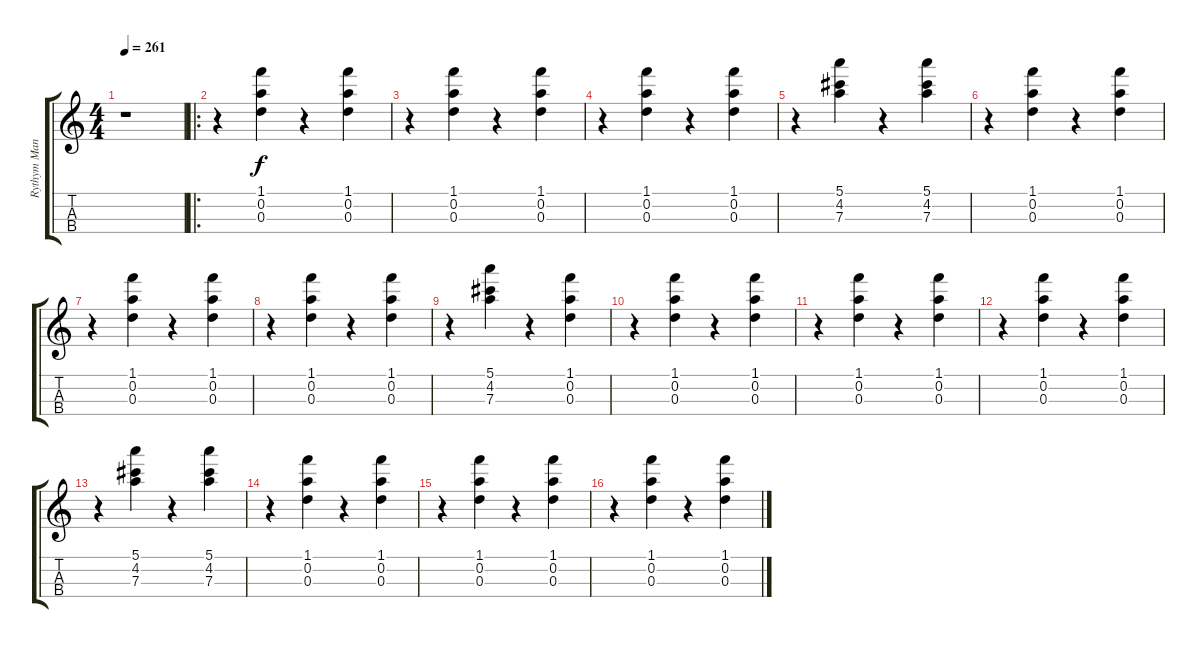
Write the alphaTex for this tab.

\track ("Rythym Mandolin" "Rythym Man") {instrument banjo}
\staff {score tabs}
\tuning (E5 A4 D4 G3) {hide}
\displaytranspose 12
\ts (4 4)
\tempo 261
\clef g2
\ks c
r.1{dy f instrument banjo} |
\ro
r.4 (1.1 0.2 0.3).4 r.4 (1.1 0.2 0.3).4 |
r.4 (1.1 0.2 0.3).4 r.4 (1.1 0.2 0.3).4 |
r.4 (1.1 0.2 0.3).4 r.4 (1.1 0.2 0.3).4 |
r.4 (5.1 4.2 7.3).4 r.4 (5.1 4.2 7.3).4 |
r.4 (1.1 0.2 0.3).4 r.4 (1.1 0.2 0.3).4 |
r.4 (1.1 0.2 0.3).4 r.4 (1.1 0.2 0.3).4 |
r.4 (1.1 0.2 0.3).4 r.4 (1.1 0.2 0.3).4 |
r.4 (5.1 4.2 7.3).4 r.4 (1.1 0.2 0.3).4 |
r.4 (1.1 0.2 0.3).4 r.4 (1.1 0.2 0.3).4 |
r.4 (1.1 0.2 0.3).4 r.4 (1.1 0.2 0.3).4 |
r.4 (1.1 0.2 0.3).4 r.4 (1.1 0.2 0.3).4 |
r.4 (5.1 4.2 7.3).4 r.4 (5.1 4.2 7.3).4 |
r.4 (1.1 0.2 0.3).4 r.4 (1.1 0.2 0.3).4 |
r.4 (1.1 0.2 0.3).4 r.4 (1.1 0.2 0.3).4 |
r.4 (1.1 0.2 0.3).4 r.4 (1.1 0.2 0.3).4
